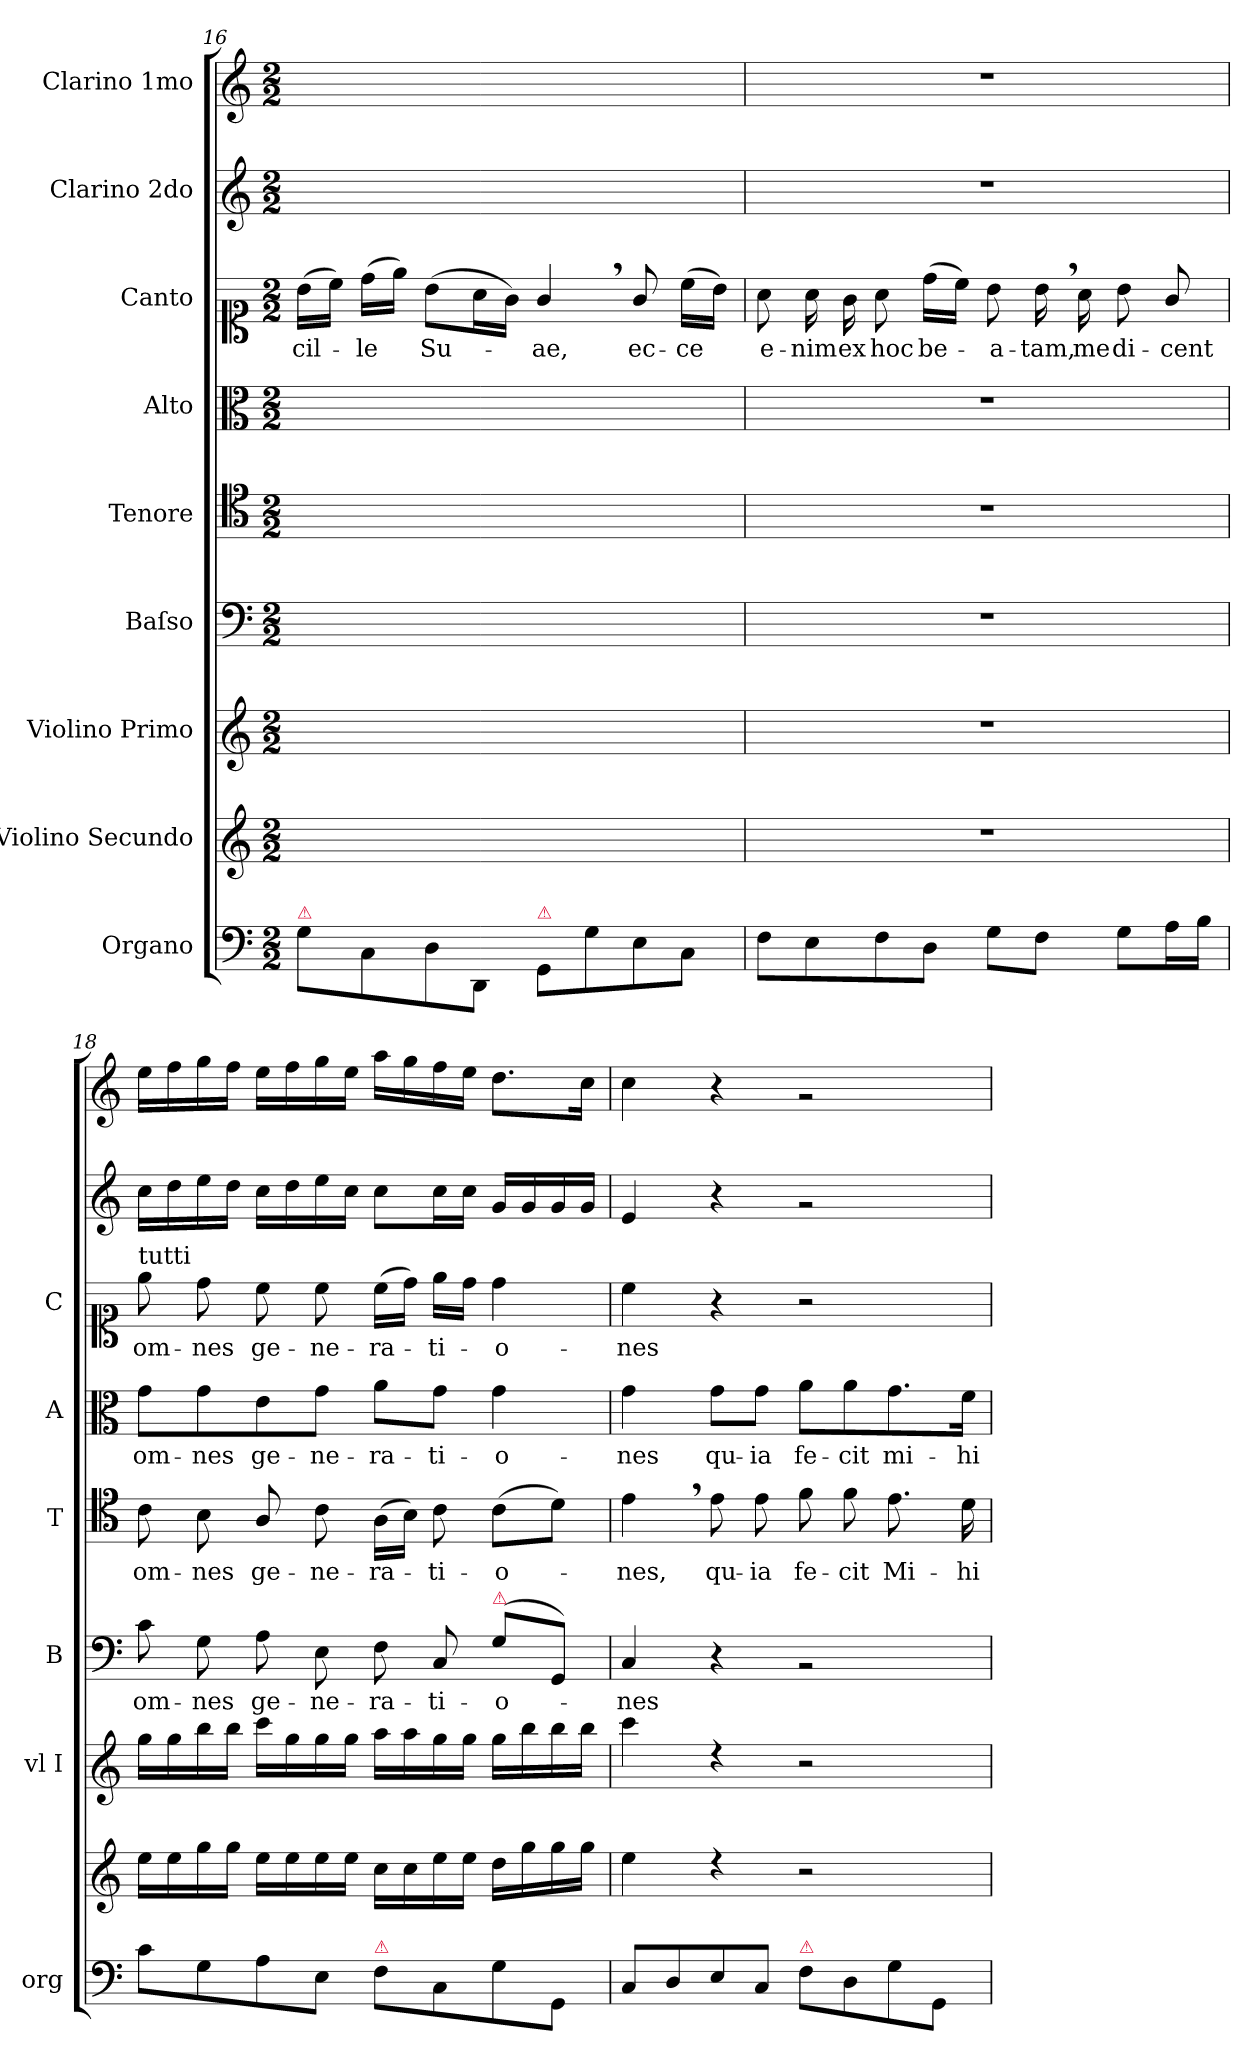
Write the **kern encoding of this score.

**kern	**kern	**kern	**kern	**text	**kern	**text	**kern	**text	**kern	**text	**kern	**kern
*part9	*part8	*part7	*part6	*part6	*part5	*part5	*part4	*part4	*part3	*part3	*part2	*part1
*staff9	*staff8	*staff7	*staff6	*staff6	*staff5	*staff5	*staff4	*staff4	*staff3	*staff3	*staff2	*staff1
*I"Organo	*I"Violino Secundo	*I"Violino Primo	*I"Baſso	*	*I"Tenore	*	*I"Alto	*	*I"Canto	*	*I"Clarino 2do	*I"Clarino 1mo
*I'org	*	*I'vl I	*I'B	*	*I'T	*	*I'A	*	*I'C	*	*	*
*clefF4	*clefG2	*clefG2	*clefF4	*	*clefC4	*	*clefC3	*	*clefC1	*	*clefG2	*clefG2
*k[]	*k[]	*k[]	*k[]	*	*k[]	*	*k[]	*	*k[]	*	*k[]	*k[]
*C:	*C:	*C:	*C:	*	*C:	*	*C:	*	*C:	*	*C:	*C:
*M2/2	*M2/2	*M2/2	*M2/2	*	*M2/2	*	*M2/2	*	*M2/2	*	*M2/2	*M2/2
=16	=16	=16	=16	=16	=16	=16	=16	=16	=16	=16	=16	=16
!LO:TX:a:color=crimson:t=⚠	!	!	!	!	!	!	!	!	!	!	!	!
8G\L	1ryy	1ryy	1ryy	.	1ryy	.	1ryy	.	(16b\LL	-cil-	1ryy	1ryy
.	.	.	.	.	.	.	.	.	16cc\JJ)	.	.	.
8C\	.	.	.	.	.	.	.	.	(16dd\LL	-le	.	.
.	.	.	.	.	.	.	.	.	16ee\JJ)	.	.	.
8D\	.	.	.	.	.	.	.	.	(8b\L	Su-	.	.
8DD/J	.	.	.	.	.	.	.	.	16a\L	.	.	.
.	.	.	.	.	.	.	.	.	16g\JJ)	.	.	.
!LO:TX:a:color=crimson:t=⚠	!	!	!	!	!	!	!	!	!	!	!	!
8GG/L	.	.	.	.	.	.	.	.	4g,</	-ae,	.	.
8G\	.	.	.	.	.	.	.	.	.	.	.	.
8E\	.	.	.	.	.	.	.	.	8g/	ec-	.	.
8C\J	.	.	.	.	.	.	.	.	(16cc\LL	-ce	.	.
.	.	.	.	.	.	.	.	.	16b\JJ)	.	.	.
=17	=17	=17	=17	=17	=17	=17	=17	=17	=17	=17	=17	=17
8F\L	1r	1r	1r	.	1r	.	1r	.	8a\	e-	1r	1r
8E\	.	.	.	.	.	.	.	.	16a\	-nim	.	.
.	.	.	.	.	.	.	.	.	16g\	ex	.	.
8F\	.	.	.	.	.	.	.	.	8a\	hoc	.	.
8D\J	.	.	.	.	.	.	.	.	(16dd\LL	be-	.	.
.	.	.	.	.	.	.	.	.	16cc\JJ)	.	.	.
8G\L	.	.	.	.	.	.	.	.	8b\	-a-	.	.
8F\J	.	.	.	.	.	.	.	.	16b,<\	-tam,	.	.
.	.	.	.	.	.	.	.	.	16a\	me	.	.
8G\L	.	.	.	.	.	.	.	.	8b\	di-	.	.
16A\L	.	.	.	.	.	.	.	.	8g/	-cent	.	.
16B\JJ	.	.	.	.	.	.	.	.	.	.	.	.
=18	=18	=18	=18	=18	=18	=18	=18	=18	=18	=18	=18	=18
!	!	!	!	!	!	!	!	!	!LO:TX:a:t=tutti	!	!	!
8c\L	16ee\LL	16gg\LL	8c\	om-	8c\	om-	8g\L	om-	8ee\	om-	16cc\LL	16ee\LL
.	16ee\	16gg\	.	.	.	.	.	.	.	.	16dd\	16ff\
8G\	16gg\	16bb\	8G\	-nes	8B\	-nes	8g\	-nes	8dd\	-nes	16ee\	16gg\
.	16gg\JJ	16bb\JJ	.	.	.	.	.	.	.	.	16dd\JJ	16ff\JJ
8A\	16ee\LL	16ccc\LL	8A\	ge-	8A/	ge-	8e\	ge-	8cc\	ge-	16cc\LL	16ee\LL
.	16ee\	16gg\	.	.	.	.	.	.	.	.	16dd\	16ff\
8E\J	16ee\	16gg\	8E\	-ne-	8c\	-ne-	8g\J	-ne-	8cc\	-ne-	16ee\	16gg\
.	16ee\JJ	16gg\JJ	.	.	.	.	.	.	.	.	16cc\JJ	16ee\JJ
!LO:TX:a:color=crimson:t=⚠	!	!	!	!	!	!	!	!	!	!	!	!
8F\L	16cc\LL	16aa\LL	8F\	-ra-	(16A\LL	-ra-	8a\L	-ra-	(16cc\LL	-ra-	8cc\L	16aa\LL
.	16cc\	16aa\	.	.	16B\JJ)	.	.	.	16dd\JJ)	.	.	16gg\
8C\	16ee\	16gg\	8C/	-ti-	8c\	-ti-	8g\J	-ti-	16ee\LL	-ti-	16cc\L	16ff\
.	16ee\JJ	16gg\JJ	.	.	.	.	.	.	16dd\JJ	.	16cc\JJ	16ee\JJ
!	!	!	!LO:TX:a:color=crimson:t=⚠	!	!	!	!	!	!	!	!	!
8G\	16dd\LL	16gg\LL	(>8G\L	-o-	(8c\L	-o-	4g\	-o-	4dd\	-o-	16g/LL	8.dd\L
.	16gg\	16bb\	.	.	.	.	.	.	.	.	16g/	.
8GG/J	16gg\	16bb\	8GG/J)	.	8d\J)	.	.	.	.	.	16g/	.
.	16gg\JJ	16bb\JJ	.	.	.	.	.	.	.	.	16g/JJ	16cc\Jk
=19	=19	=19	=19	=19	=19	=19	=19	=19	=19	=19	=19	=19
8C/L	4ee\	4ccc\	4C/	-nes	4e,<\	-nes,	4g\	-nes	4cc\	-nes	4e/	4cc\
8D/	.	.	.	.	.	.	.	.	.	.	.	.
8E/	4rdd	4rdd	4r	.	8e\	qu-	8g\L	qu-	4r	.	4r	4r
8C/J	.	.	.	.	8e\	-ia	8g\J	-ia	.	.	.	.
!LO:TX:a:color=crimson:t=⚠	!	!	!	!	!	!	!	!	!	!	!	!
8F\L	2r	2r	2rBB	.	8f\	fe-	8a\L	fe-	2r	.	2rg	2rg
8D\	.	.	.	.	8f\	-cit	8a\	-cit	.	.	.	.
8G\	.	.	.	.	8.e\	Mi-	8.g\	mi-	.	.	.	.
8GG/J	.	.	.	.	.	.	.	.	.	.	.	.
.	.	.	.	.	16d\	-hi	16f\Jk	-hi	.	.	.	.
=	=	=	=	=	=	=	=	=	=	=	=	=
*-	*-	*-	*-	*-	*-	*-	*-	*-	*-	*-	*-	*-
